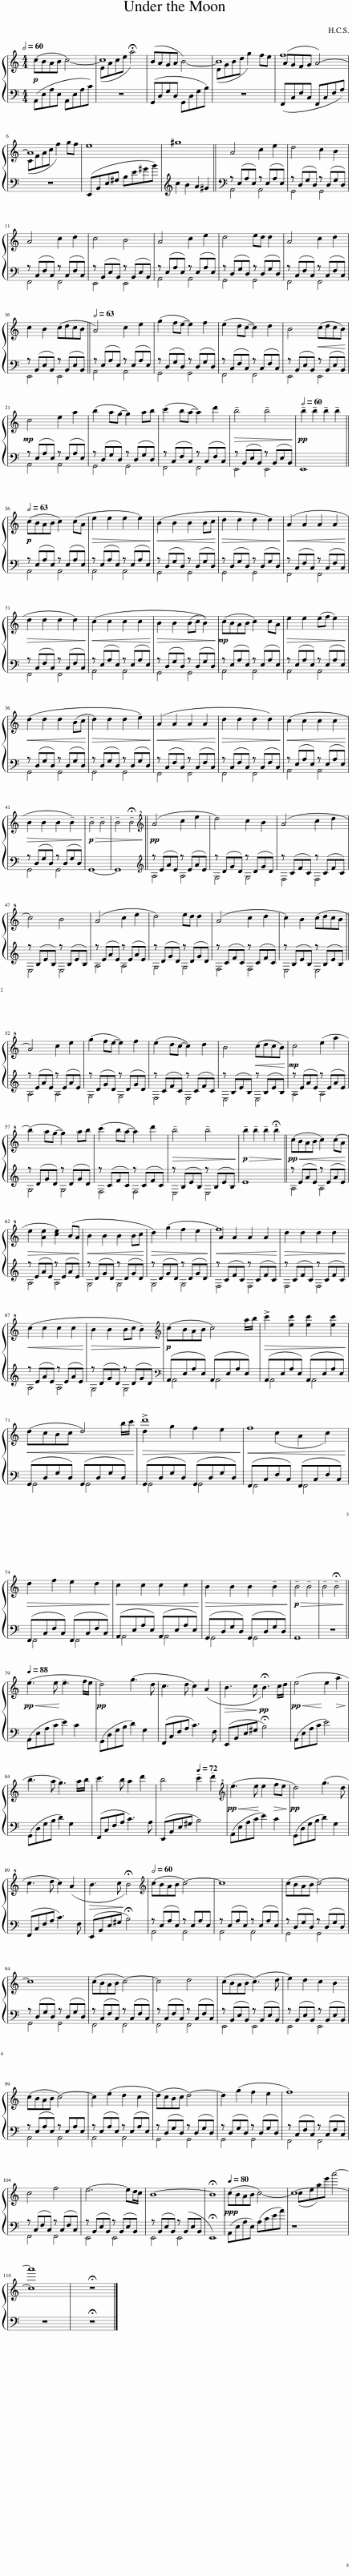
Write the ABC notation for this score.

X:1
%%score { ( 1 3 ) | ( 2 4 ) }
L:1/8
Q:1/2=60
M:4/4
I:linebreak $
K:C
V:1 treble
V:3 treble
V:2 bass
V:4 bass
V:1
!p!!<(!!ped! (c!ped!BAB!mp!!>(! c4-)!<)! | c8!ped-up!!>)! |!<(!!ped! (B!ped!AGA!<)!!mp! B4-)!ped-up! |!>(! B8!>)!!ped-up! |!<(!!ped! (A!ped!GFG!<)!!mp! A4-)!ped-up! |$ %5
!>(! A8!ped-up!!>)! |!p!!ped! e8!ped!!ped-up! | ^g8!ped-up! ||!ped! A4!ped! c2 e2!ped-up! |!ped! d4!ped! c2 B2!ped-up! |$ %10
!ped! A4!ped! c2 d2!ped-up! |!ped! c4!ped! B4!ped-up! |!ped! A4!ped! c2 e2!ped-up! |!ped! d4!ped! ed d2!ped-up! |!ped! A4!ped! c2 d2!ped-up! |$ %15
!ped! c2!ped! B2 (cdcB!ped-up! ||[Q:1/2=63]!ped! A4)!ped! c2 e2!ped-up! |!ped! (g2!ped! fe- e2) f2!ped-up! |!ped! (e2!ped! dc- c2) d2!ped-up! |!ped! B4!ped!!<(! (cdcB)!ped-up!!<)!!ped-up! |$ %20
!mp!!ped! c4!ped! e2 a2!ped-up! |!ped! (b2!ped! ag- g2) ab!ped-up! |!ped! (c'2!ped! ba- a2) d'2!ped-up! |!p!!ped!!>(! !tenuto!b4!ped! !tenuto!b4!ped-up!!>)!!ped-up! |!pp![Q:1/2=60] !tenuto!b2!ped! !tenuto!b2 !tenuto!b2 !tenuto!b2!ped-up! ||$ %25
[Q:1/2=63]!p!!ped! (c!ped!BAB c2) (cA!ped-up! |!>(!!ped! !tenuto!e2!ped! !tenuto!e2 !tenuto!e2 !tenuto!e2)!ped-up!!>)!!ped-up! |!p!!<(!!ped! (!tenuto!B2!ped! !tenuto!B2 !tenuto!B2 Bc!ped-up!!<)!!ped-up! |!mp!!>(!!ped! !tenuto!d2!ped! !tenuto!d2 !tenuto!d2 !tenuto!d2)!ped-up!!>)!!ped-up! |!p!!<(!!ped! (!tenuto!A2!ped! !tenuto!A2 !tenuto!A2 !tenuto!A2!ped-up!!<)!!ped-up! |$ %30
!mp!!>(!!ped! !tenuto!d2!ped! !tenuto!d2 !tenuto!d2 !tenuto!d2)!ped-up!!>)!!ped-up! |!p!!<(!!ped! (!tenuto!c2!ped! !tenuto!c2 !tenuto!c2 !tenuto!c2!ped-up!!<)!!ped-up! |!mp!!>(!!ped! !tenuto!B2!ped! !tenuto!B2 (Bc !tenuto!B2))!ped-up!!>)!!ped-up! |!mp!!ped! (c!ped!BAB c2) cA!ped-up! |!ped!!>(! !tenuto!e2!ped! !tenuto!e2 (ef !tenuto!e2)!ped-up!!>)!!ped-up! |$ %35
!p!!ped!!<(! (!tenuto!d2!ped! !tenuto!d2 !tenuto!d2 (Bc!ped-up!!<)!!ped-up! |!mp!!ped!!>(! !tenuto!d2)!ped! !tenuto!d2 !tenuto!d2 !tenuto!e2)!ped-up!!>)!!ped-up! |!p!!<(!!ped! (!tenuto!A2!ped! !tenuto!A2 !tenuto!A2 !tenuto!A2!ped-up!!<)!!ped-up! |!mp!!>(!!ped! !tenuto!d2!ped! !tenuto!d2 !tenuto!d2 !tenuto!d2)!ped-up!!>)!!ped-up! |!p!!<(!!ped! (!tenuto!c2!ped! !tenuto!c2 !tenuto!c2 !tenuto!c2!ped-up!!<)!!ped-up! |$ %40
!mp!!>(!!ped! !tenuto!B2!ped! !tenuto!B2 !tenuto!B2 !tenuto!B2)!ped-up!!>)!!ped-up! |!p!!>(!!ped! !tenuto!B4!ped! !tenuto!B4!ped-up! | !tenuto!B4 !tenuto!!fermata!B4!>)!!ped-up! ||[K:treble+8]!pp!!ped!!<(! (A4!ped! c2 e2!ped-up!!<)!!ped-up! |!p!!ped!!>(! d4)!ped! c2 B2!ped-up!!>)!!ped-up! | %45
!pp!!ped!!<(! (A4!ped! c2 d2!ped-up!!<)!!ped-up! |$!p!!ped!!>(! c4)!ped! B4!ped-up!!>)!!ped-up! |!pp!!ped!!<(! (A4!ped! c2 e2!ped-up!!<)!!ped-up! |!p!!ped! d4)!ped! ed d2!ped-up! |!ped! (A4!ped! c2 d2!ped-up! | %50
!ped! c2)!ped! B2 (cdcB!ped-up! ||$!ped! A4)!ped! c2 e2!ped-up! |!ped! (g2!ped! fe- e2) f2!ped-up! |!ped! (e2!ped! dc- c2) d2!ped-up! |!ped! B4!ped!!<(! (cdcB)!ped-up!!<)!!ped-up! | %55
!mp!!ped! c4!ped! (e2 a2!ped-up! |$!ped! (b2)!ped! ag- g2) ab!ped-up! |!ped! (c'2!ped! ba- a2) d'2!ped-up! |!p!!ped!!>(! !tenuto!b4!ped! !tenuto!b4!ped-up!!>)!!ped-up! |!p!!ped!!>(! !tenuto!b2!ped! !tenuto!!fermata!b2 !tenuto!!fermata!b2 !tenuto!!fermata!b2!ped-up!!>)!!ped-up! || %60
!pp!!ped!!<(!!ped! (c!ped!BAB c2) (cA!ped-up!!<)!!ped-up! |$!p!!>(!!ped! e2!ped! [Ae]2 [ce]2) (BA!ped-up!!>)!!ped-up! |!pp!!<(!!ped! B2!ped! B2 B2 Bc!ped-up!!<)!!ped-up! |!mp!!>(!!ped! d2)!ped! (g2 f2 e2!ped-up!!>)!!ped-up! |!p!!<(!!ped! A2)!ped! A2 A2 A2!ped-up!!<)!!ped-up! | %65
!p!!>(!!ped! d2!ped! d2 d2 d2!ped-up!!>)!!ped-up! |$!pp!!<(!!ped! (c2!ped! c2 c2 c2!ped-up!!<)!!ped-up! |!p!!>(! B2!ped! B2 Bc !tenuto!B2)!>)!!ped-up! |[K:treble]!p!!ped! (c!ped!BAB c4)!ped-up! |!mp!!>(!!ped! !>!c'2!ped! [ec']2 [ec']2 [ec']2!ped-up!!>)!!ped-up! |$ %70
!p!!<(!!ped! (d!ped!cBc d4)!ped-up!!<)!!ped-up! |!mp!!>(!!ped! !>!d'8!ped!!ped-up!!>)!!ped-up! |!p!!<(!!ped! f8!ped!!ped-up!!<)!!ped-up! |$!mp!!>(!!ped! d2!ped! f2 e2 d2!ped-up!!>)!!ped-up! |!p!!<(!!ped! c2!ped! c2 c2 c2!ped-up!!<)!!ped-up! | %75
!mp!!>(!!ped! B2!ped! B2 B2 !tenuto!B2!ped-up!!>)!!ped-up! |!p!!ped!!>(! !tenuto!B4!ped! !tenuto!B4!ped-up! | !tenuto!B4!pp! !tenuto!!fermata!B4!ped-up!!>)! ||$[Q:1/4=88]!pp!!<(!!ped! (e3!ped! e!<)!!p! !tenuto!e3 f/e/!ped-up! |!pp!!ped! d4)!ped! (g3 d!ped-up! | %80
!ped! c3!ped! d c2) (A2!ped-up! |!>(!!ped! B3!ped! c!>)!!pp! !fermata!B3) c/d/!ped-up! |!pp!!<(!!ped! (e4!ped!!<)!!p! e2!>(! a2!ped-up!!>)!!ped-up! |$!ped! b3!ped! a g3) a/b/!ped-up! |!ped! c'3!ped! b a2 d'2!ped-up! | %85
!ped! b4!ped![Q:1/4=72] !tenuto!c'2 !tenuto!d'2!ped-up! |[K:treble+8]!pp!!<(!!ped! (e3!ped! e!<)!!p! e2!pp!!>(! fe!ped-up!!>)!!ped-up! |!pp!!ped! d4)!ped! (g3 d!ped-up! |$!ped! c3!ped! d c2) (A2!ped-up! |!>(!!ped! B3!ped! c!>)!!pp! !fermata!B4)!ped-up! | %90
[K:treble][Q:1/2=60]!ped! (c!ped!BAB c4-)!ped-up! | c8!ped-up! |!ped! (c!ped!BAB c4-)!ped-up! |$ c8!ped-up! |!ped! (c!ped!BAB c4-)!ped-up! | %95
 c4 d4!ped-up! |!ped! (c!ped!BAB (c3) d!ped-up! | e2) d2 c2 B2!ped-up! |$!ped! (c!ped!BAB c4-)!ped-up! | c2 (e2 d2 c2!ped-up! | %100
!ped! (d)!ped!cBc d4-)!ped-up! | d2 (g2 f2 e2!ped-up! |!ped! f8)!ped!!ped-up! |$ c4 f4!ped-up! |!ped! e6-!ped! ed/c/!ped-up! | %105
 B8- | !fermata!B8!ped-up! |[Q:1/4=80]!ppp!!ped! (c!ped!BAB c4-)!ped-up! | c8- |$ c8!ped-up! | %110
 !fermata!z8 |] %111
V:2
 (A,,E,A,E, A,,E,A,C) | z8 | (G,,D,G,D, G,,D,G,B,) | z8 | (F,,C,F,C, F,,C,F,A,) |$ %5
 z8 | (E,,B,,E,^G, B,E^GB) | c2 B2 A2 ^G2 || z (E,A,E,) z (E,A,E,) | z (D,G,D,) z (D,G,D,) |$ %10
 z (C,F,C,) z (C,F,C,) | z (B,,E,B,,) z (B,,E,B,,) | z (E,A,E,) z (E,A,E,) | z (D,G,D,) z (D,G,D,) | z (C,F,C,) z (C,F,C,) |$ %15
 z (B,,E,B,,) z (B,,E,B,,) || z (E,A,E,) z (E,A,E,) | z (D,G,D,) z (D,G,D,) | z (C,F,C,) z (C,F,C,) | z (B,,E,B,,) z (B,,E,B,,) |$ %20
 z (E,A,E,) z (E,A,E,) | z (D,G,D,) z (D,G,D,) | z (C,F,C,) z (C,F,C,) | z (B,,E,B,,) z (B,,E,B,,) | E,,8 ||$ %25
 z (E,A,E,) z (E,A,E,) | z (E,A,E,) z (E,A,E,) | z (D,G,D,) z (D,G,D,) | z (D,G,D,) z (D,G,D,) | z (C,F,C,) z (C,F,C,) |$ %30
 z (C,F,C,) z (C,F,C,) | z (E,A,E,) z (E,A,E,) | z (D,G,D,) z (D,G,D,) | z (E,A,E,) z (E,A,E,) | z (E,A,E,) z (E,A,E,) |$ %35
 z (D,G,D,) z (D,G,D,) | z (D,G,D,) z (D,G,D,) | z (C,F,C,) z (C,F,C,) | z (C,F,C,) z (C,F,C,) | z (E,A,E,) z (E,A,E,) |$ %40
 z (D,G,D,) z (D,G,D,) | G,,8- | G,,8 ||[K:treble] z (EAE) z (EAE) | z (DGD) z (DGD) | %45
 z (CFC) z (CFC) |$ z (B,EB,) z (B,EB,) | z (EAE) z (EAE) | z (DGD) z (DGD) | z (CFC) z (CFC) | %50
 z (B,EB,) z (B,EB,) ||$ z (EAE) z (EAE) | z (DGD) z (DGD) | z (CFC) z (CFC) | z (B,EB,) z (B,EB,) | %55
 z (EAE) z (EAE) |$ z (DGD) z (DGD) | z (CFC) z (CFC) | z (B,EB,) z (B,EB,) | E8 || %60
 z (EAE) z (EAE) |$ z (EAE) z (EAE) | z (DGD) z (DGD) | z (DGD) z (DGD) | z (CFC) z (CFC) | %65
 z (CFC) z (CFC) |$ z (EAE) z (EAE) | z (DGD) z (DGD) |[K:bass] (A,,E,A,E,) (A,,E,A,E,) | (A,,E,A,E,) (A,,E,A,E,) |$ %70
 (G,,D,G,D,) (G,,D,G,D,) | (G,,D,G,D,) (G,,D,G,D,) | (F,,C,F,C,) (F,,C,F,C,) |$ (F,,C,F,C,) (F,,C,F,C,) | (A,,E,A,E,) (A,,E,A,E,) | %75
 (G,,D,G,D,) (G,,D,G,D,) | G,,8 | z8 ||$ (A,,E,A,C E2) C2 | (G,,D,G,B, D2) G,2 | %80
 (F,,C,F,A, C3) F, | (E,,B,,E,^G, !fermata!B,4) | (A,,E,A,C E4) |$ (G,,D,G,B, D2) G,2 | (F,,C,F,A, C3) A, | %85
 (E,,B,,E,^G, B,4) | (A,,E,A,C E2) C2 | (G,,D,G,B, D2) G,2 |$ (F,,C,F,A, C3) F, | (E,,B,,E,^G, !fermata!B,4) | %90
 z (E,A,E,) z E,A,E, | z (E,A,E,) z (E,A,E,) | z (D,G,D,) z (D,G,D,) |$ z (D,G,D,) z (D,G,D,) | z (C,F,C,) z (C,F,C,) | %95
 z (C,F,C,) z (C,F,C,) | z (B,,E,B,,) z (B,,E,B,,) | z (B,,E,B,,) z (B,,E,B,,) |$ z (E,A,E,) z E,A,E, | z (E,A,E,) z (E,A,E,) | %100
 z (D,G,D,) z (D,G,D,) | z (D,G,D,) z (D,G,D,) | z (C,F,C,) z (C,F,C,) |$ z (C,F,C,) z (C,F,C,) | z (B,,E,B,,) z (B,,E,B,,) | %105
 z (B,,E,B,,) z (B,,E,B,, | !fermata!E,,8) | (A,,E,A,E,) (A,CEA) | z8 |$ z8 | %110
 !fermata!z8 |] %111
V:3
 x8 | (EAce!p! !fermata!a4) | x8 | (DGBd!p! g2) fe | f8 |$ %5
 (CFAc f2) gf | x8 | x8 || x8 | x8 |$ %10
 x8 | x8 | x8 | x8 | x8 |$ %15
 x8 || x8 | x8 | x8 | x8 |$ %20
 x8 | x8 | x8 | x8 | x8 ||$ %25
 x8 | x8 | x8 | x8 | x8 |$ %30
 x8 | x8 | x8 | x8 | x8 |$ %35
 x8 | x8 | x8 | x8 | x8 |$ %40
 x8 | x8 | x8 ||[K:treble+8] x8 | x8 | %45
 x8 |$ x8 | x8 | x8 | x8 | %50
 x8 ||$ x8 | x8 | x8 | x8 | %55
 x8 |$ x8 | x8 | x8 | x8 || %60
 x8 |$ x8 | x8 | x8 | f8 | %65
 x8 |$ x8 | x8 |[K:treble] x7 a/b/ | x8 |$ %70
 x7 b/c'/ | d2 g2 f2 e2 | x2 (c2 A2 c2) |$ x8 | x8 | %75
 x8 | x8 | x8 ||$ x8 | x8 | %80
 x8 | x8 | x8 |$ x8 | x8 | %85
 x8 |[K:treble+8] x8 | x8 |$ x8 | x8 | %90
[K:treble] x8 | x8 | x8 |$ x8 | x8 | %95
 x8 | x8 | x8 |$ x8 | x8 | %100
 x8 | x8 | x8 |$ x8 | x8 | %105
 x8 | x8 | x8 | (cea)e' a'4- |$ a'8 | %110
 x8 |] %111
V:4
 x8 | x8 | x8 | x8 | x8 |$ %5
 x8 | x8 | x8 || A,,4 A,,4 | G,,4 G,,4 |$ %10
 F,,4 F,,4 | E,,4 E,,4 | A,,4 A,,4 | G,,4 G,,4 | F,,4 F,,4 |$ %15
 E,,4 E,,4 || A,,4 A,,4 | G,,4 G,,4 | F,,4 F,,4 | E,,4 E,,4 |$ %20
 A,,4 A,,4 | G,,4 G,,4 | F,,4 F,,4 | E,,4 E,,4 | x8 ||$ %25
 A,,4 A,,4 | A,,4 A,,4 | G,,4 G,,4 | G,,4 G,,4 | F,,4 F,,4 |$ %30
 F,,4 F,,4 | A,,4 A,,4 | G,,4 G,,4 | A,,4 A,,4 | A,,4 A,,4 |$ %35
 G,,4 G,,4 | G,,4 G,,4 | F,,4 F,,4 | F,,4 F,,4 | A,,4 A,,4 |$ %40
 G,,4 G,,4 | x8 | x8 ||[K:treble] A,4 A,4 | G,4 G,4 | %45
 F,4 F,4 |$ E,4 E,4 | A,4 A,4 | G,4 G,4 | F,4 F,4 | %50
 E,4 E,4 ||$ A,4 A,4 | G,4 G,4 | F,4 F,4 | E,4 E,4 | %55
 A,4 A,4 |$ G,4 G,4 | F,4 F,4 | E,4 E,4 | x8 || %60
 A,4 A,4 |$ A,4 A,4 | G,4 G,4 | G,4 G,4 | F,4 F,4 | %65
 F,4 F,4 |$ A,4 A,4 | G,4 G,4 |[K:bass] A,,4 A,,4 | A,,4 A,,4 |$ %70
 G,,4 G,,4 | G,,4 G,,4 | F,,4 F,,4 |$ F,,4 F,,4 | A,,4 A,,4 | %75
 G,,4 G,,4 | x8 | x8 ||$ x8 | x8 | %80
 x8 | x8 | x8 |$ x8 | x8 | %85
 x8 | x8 | x8 |$ x8 | x8 | %90
 A,,4 A,,4 | A,,4 A,,4 | G,,4 G,,4 |$ G,,4 G,,4 | F,,4 F,,4 | %95
 F,,4 F,,4 | E,,4 E,,4 | E,,4 E,,4 |$ A,,4 A,,4 | A,,4 A,,4 | %100
 G,,4 G,,4 | G,,4 G,,4 | F,,4 F,,4 |$ F,,4 F,,4 | E,,4 E,,4 | %105
 E,,4 E,,4 | x8 | x8 | x8 |$ x8 | %110
 x8 |] %111
